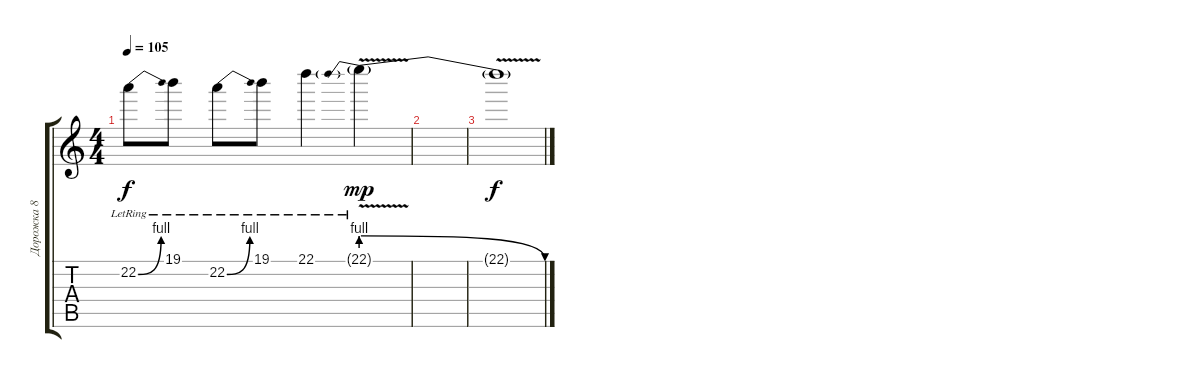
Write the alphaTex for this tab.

\track ("Дорожка 8" "Дорожка 8") {instrument acousticguitarsteel}
\staff {score tabs}
\tuning (E4 B3 G3 D3 A2 E2) {hide}
\ts (4 4)
\tempo 105
\clef g2
\ks c
22.2{be (bend 0 0 60 4) lr}.8{dy f} 19.1{lr}.8 22.2{be (bend 0 0 60 4) lr}.8 19.1{lr}.8 22.1{lr}.4 22.1{be (prebendrelease 0 4 60 0) v g lr}.4{dy mp} |
|
22.1{t}.1{dy f}
